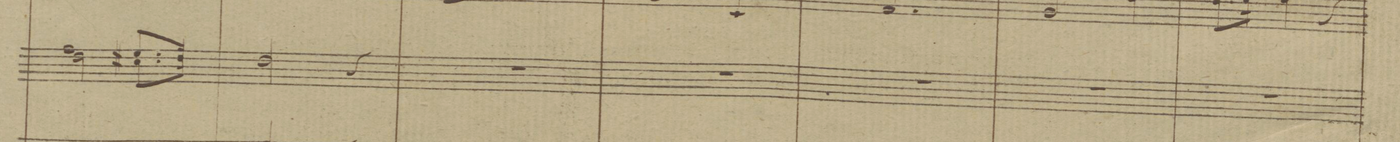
**kern	**dynam
*I"Clarinetti in B	*
*clefG2	*
*k[b-]	*
*M3/4	*
*^	*
2ee 2cc\	2ryyyy	.
8.dd/L	8.bX\L	.
16cc/Jk	16cc\Jk	.
=35	=35	=35
2cc/	2cc\	.
4r	4ryy	.
*v	*v	*
=36	=36
2.r	.
=37	=37
2.r	.
=38	=38
2.r	.
=39	=39
2.r	.
=40	=40
2.r	.
=41	=41
*-	*-
